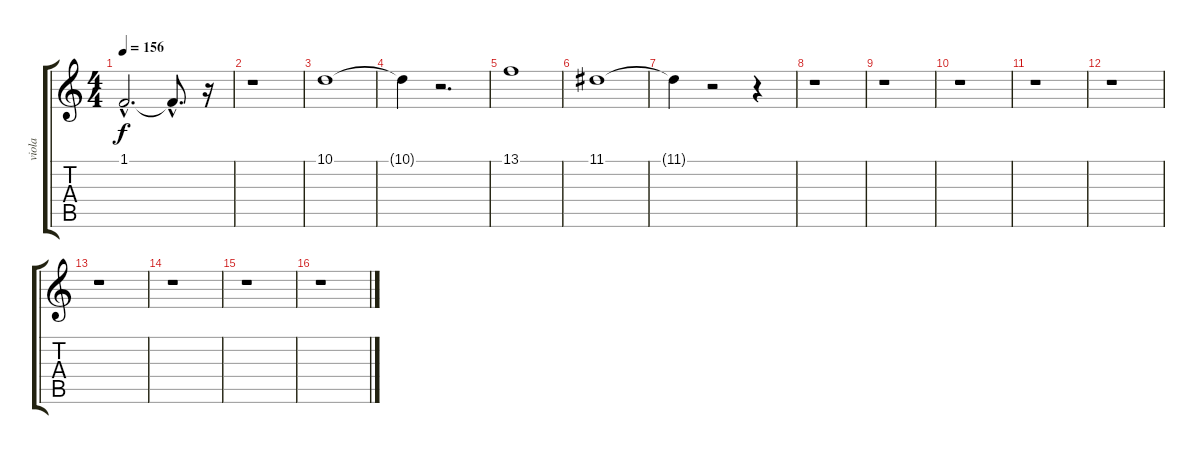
\track ("viola" "viola") {instrument viola}
\staff {score tabs}
\tuning (E4 B3 G3 D3 A2 E2) {hide}
\ts (4 4)
\tempo 156
\clef g2
\ks c
1.1{hac t}.2{d dy f} 1.1{hac t}.8{d} r.16 |
r.1 |
10.1.1 |
10.1{t}.4 r.2{d} |
13.1.1 |
11.1.1 |
11.1{t}.4 r.2 r.4 |
r.1 |
r.1 |
r.1 |
r.1 |
r.1 |
r.1 |
r.1 |
r.1 |
r.1
